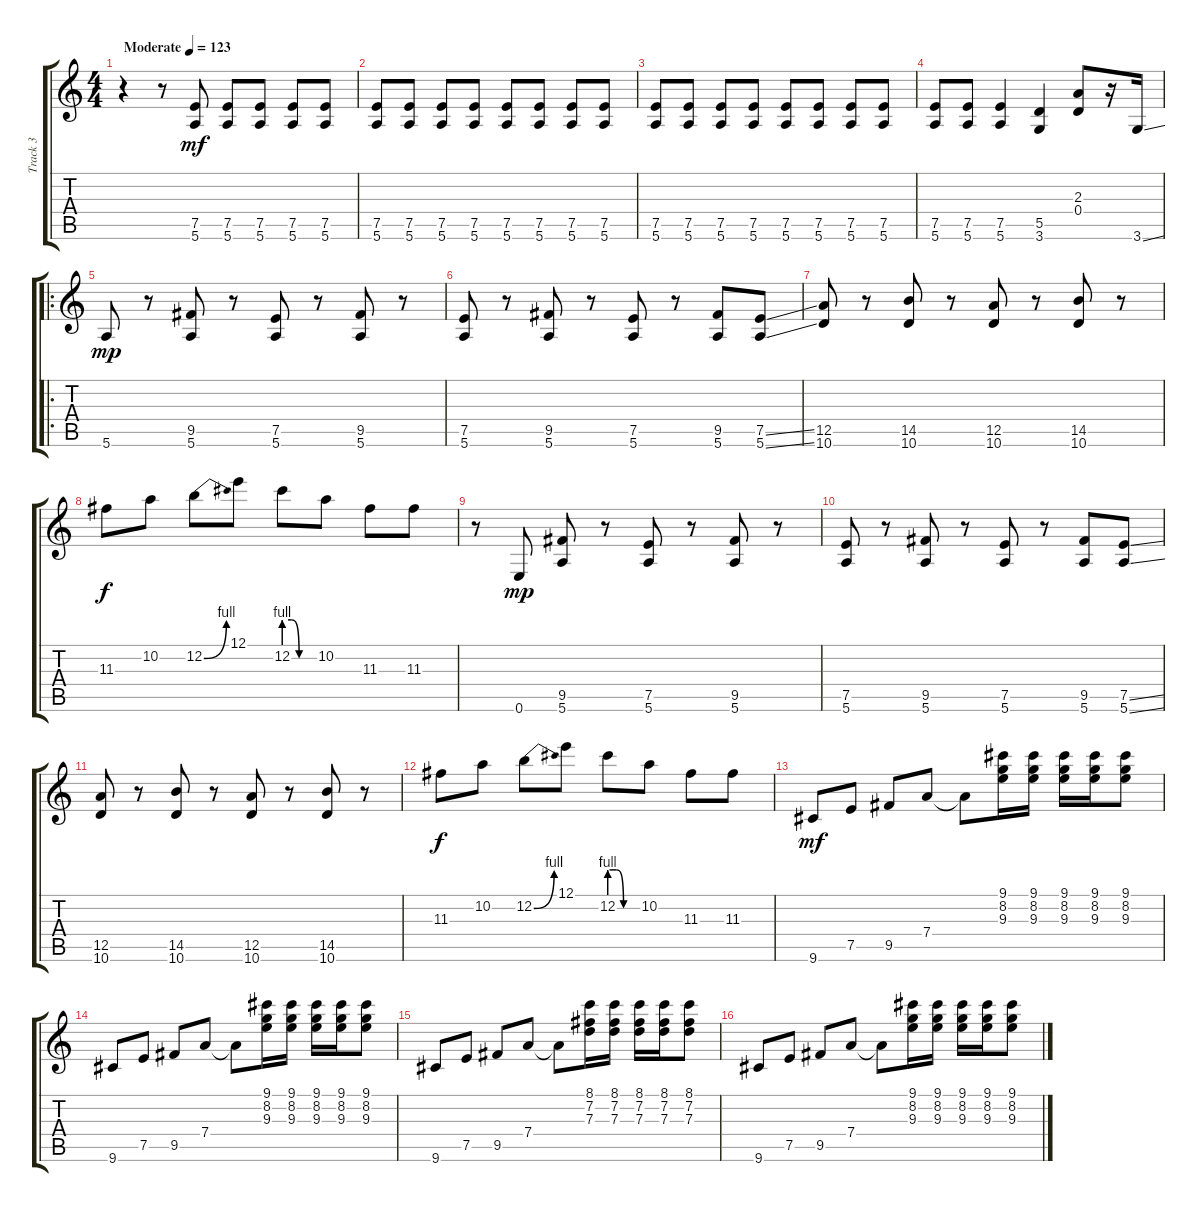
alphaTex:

\track ("Track 3" "Track 3") {instrument electricguitarjazz}
\staff {score tabs}
\tuning (E4 B3 G3 D3 A2 E2) {hide}
\ts (4 4)
\tempo (123 "Moderate")
\clef g2
\ks c
r.4{dy mf instrument electricguitarjazz} r.8 (7.5 5.6).8 (7.5 5.6).8 (7.5 5.6).8 (7.5 5.6).8 (7.5 5.6).8 |
(7.5 5.6).8 (7.5 5.6).8 (7.5 5.6).8 (7.5 5.6).8 (7.5 5.6).8 (7.5 5.6).8 (7.5 5.6).8 (7.5 5.6).8 |
(7.5 5.6).8 (7.5 5.6).8 (7.5 5.6).8 (7.5 5.6).8 (7.5 5.6).8 (7.5 5.6).8 (7.5 5.6).8 (7.5 5.6).8 |
(7.5 5.6).8 (7.5 5.6).8 (7.5 5.6).4 (5.5 3.6).4 (2.3 0.4).8 r.16 3.6{ss}.16 |
\ro
5.6.8{dy mp} r.8 (9.5 5.6).8 r.8 (7.5 5.6).8 r.8 (9.5 5.6).8 r.8 |
(7.5 5.6).8 r.8 (9.5 5.6).8 r.8 (7.5 5.6).8 r.8 (9.5 5.6).8 (7.5{ss} 5.6{ss}).8 |
(12.5 10.6).8 r.8 (14.5 10.6).8 r.8 (12.5 10.6).8 r.8 (14.5 10.6).8 r.8 |
11.3.8{dy f} 10.2.8 12.2{be (bend 0 0 60 4)}.8 12.1.8 12.2{be (custom 0 4 15 4 30 0 60 0)}.8 10.2.8 11.3.8 11.3.8 |
r.8 0.6.8{dy mp} (9.5 5.6).8 r.8 (7.5 5.6).8 r.8 (9.5 5.6).8 r.8 |
(7.5 5.6).8 r.8 (9.5 5.6).8 r.8 (7.5 5.6).8 r.8 (9.5 5.6).8 (7.5{ss} 5.6{ss}).8 |
(12.5 10.6).8 r.8 (14.5 10.6).8 r.8 (12.5 10.6).8 r.8 (14.5 10.6).8 r.8 |
11.3.8{dy f} 10.2.8 12.2{be (bend 0 0 60 4)}.8 12.1.8 12.2{be (custom 0 4 15 4 30 0 60 0)}.8 10.2.8 11.3.8 11.3.8 |
9.6.8{dy mf} 7.5.8 9.5.8 7.4.8 7.4{t}.8 (9.1 8.2 9.3).16 (9.1 8.2 9.3).16 (9.1 8.2 9.3).16 (9.1 8.2 9.3).16 (9.1 8.2 9.3).8 |
9.6.8 7.5.8 9.5.8 7.4.8 7.4{t}.8 (9.1 8.2 9.3).16 (9.1 8.2 9.3).16 (9.1 8.2 9.3).16 (9.1 8.2 9.3).16 (9.1 8.2 9.3).8 |
9.6.8 7.5.8 9.5.8 7.4.8 7.4{t}.8 (8.1 7.2 7.3).16 (8.1 7.2 7.3).16 (8.1 7.2 7.3).16 (8.1 7.2 7.3).16 (8.1 7.2 7.3).8 |
9.6.8 7.5.8 9.5.8 7.4.8 7.4{t}.8 (9.1 8.2 9.3).16 (9.1 8.2 9.3).16 (9.1 8.2 9.3).16 (9.1 8.2 9.3).16 (9.1 8.2 9.3).8
